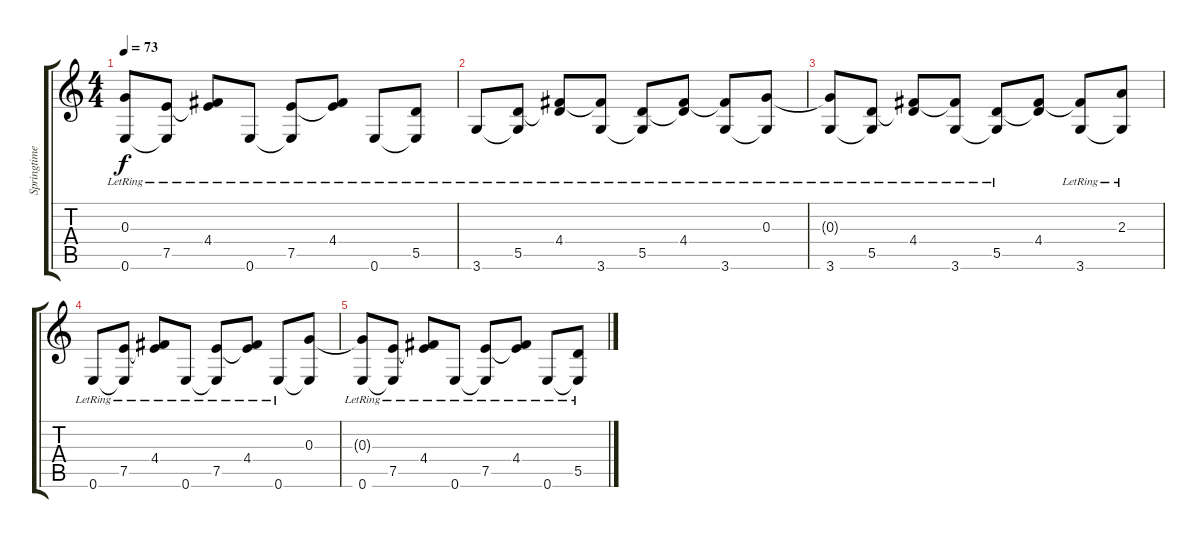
\track ("Springtime" "Springtime") {instrument electricguitarjazz}
\staff {score tabs}
\tuning (E4 B3 G3 D3 A2 E2) {hide}
\ts (4 4)
\tempo 73
\clef g2
\ks c
(0.3{t} 0.6{lr}).8{dy f volume 7} (7.5{lr} 0.6{t}).8 (4.4{lr} 7.5{t}).8 0.6{lr}.8 (7.5{lr} 0.6{t}).8 (4.4{lr} 7.5{t}).8 0.6{lr}.8 (5.5{lr} 0.6{t}).8 |
3.6{lr}.8{volume 5} (5.5{lr} 3.6{t}).8 (4.4{lr} 5.5{t}).8 (4.4{t} 3.6{lr}).8 (5.5{lr} 3.6{t}).8 (4.4{lr} 5.5{t}).8 (4.4{t} 3.6{lr}).8 (0.3{lr} 3.6{t}).8 |
(0.3{t} 3.6{lr}).8{volume 3} (5.5{lr} 3.6{t}).8 (4.4{lr} 5.5{t}).8 (4.4{t} 3.6{lr}).8 (5.5{lr} 3.6{t}).8 (4.4 5.5{t}).8 (4.4{t} 3.6{lr}).8 (2.3{lr} 3.6{t}).8 |
0.6{lr}.8{volume 1} (7.5{lr} 0.6{t}).8 (4.4{lr} 7.5{t}).8 0.6{lr}.8 (7.5{lr} 0.6{t}).8 (4.4{lr} 7.5{t}).8 0.6{lr}.8 (0.3 0.6{t}).8 |
(0.3{t} 0.6{lr}).8{volume 1} (7.5{lr} 0.6{t}).8 (4.4{lr} 7.5{t}).8 0.6{lr}.8 (7.5{lr} 0.6{t}).8 (4.4{lr} 7.5{t}).8 0.6{lr}.8 (5.5{lr} 0.6{t}).8
